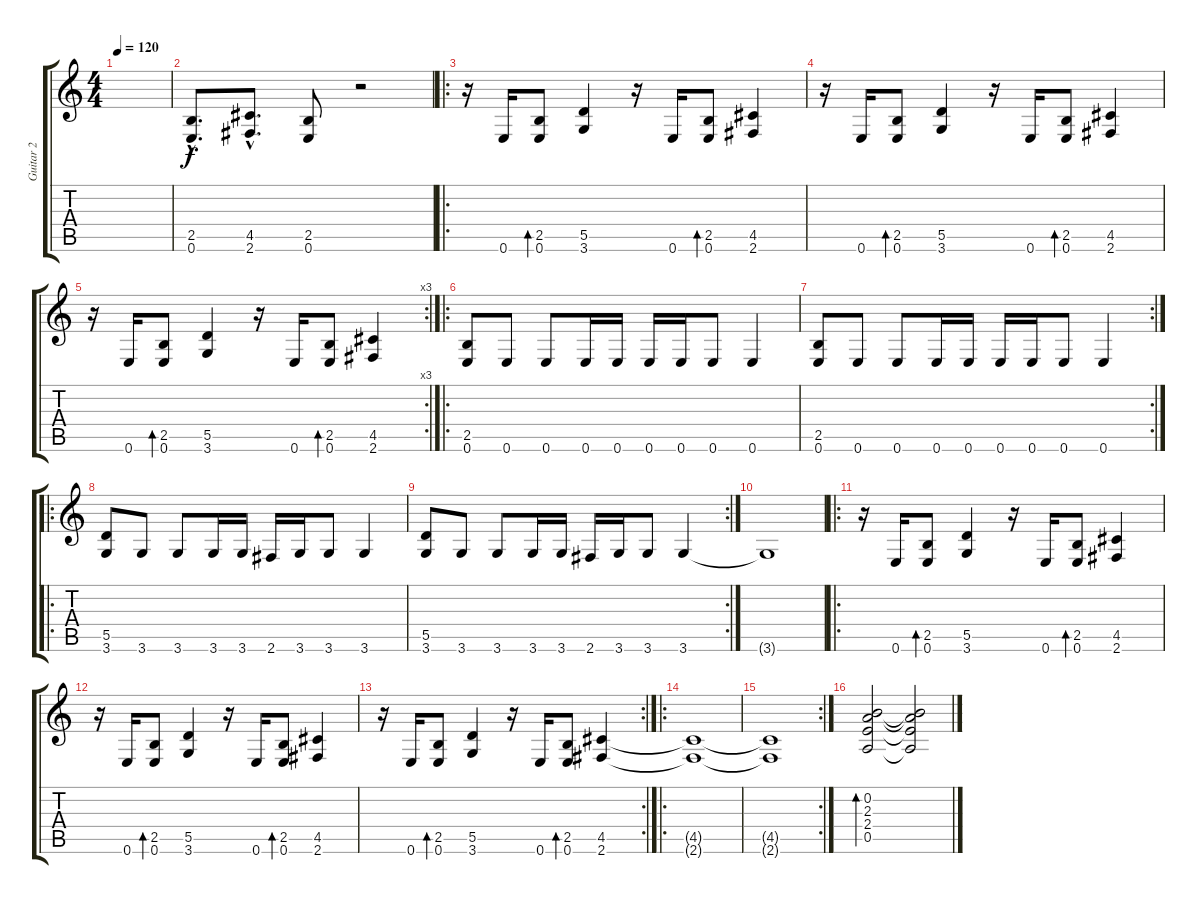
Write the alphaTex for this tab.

\track ("Guitar 2" "Guitar 2") {instrument distortionguitar}
\staff {score tabs}
\tuning (E4 B3 G3 D3 A2 E2) {hide}
\ts (4 4)
\tempo 120
\clef g2
\ks c
|
(2.5{hac} 0.6{hac}).8{d} (4.5{hac} 2.6{hac}).8{d} (2.5 0.6).8 r.2 |
\ro
r.16 0.6.16 (2.5 0.6).8{bd 480} (5.5 3.6).4 r.16 0.6.16 (2.5 0.6).8{bd 480} (4.5 2.6).4 |
r.16 0.6.16 (2.5 0.6).8{bd 480} (5.5 3.6).4 r.16 0.6.16 (2.5 0.6).8{bd 480} (4.5 2.6).4 |
\rc 3
r.16 0.6.16 (2.5 0.6).8{bd 480} (5.5 3.6).4 r.16 0.6.16 (2.5 0.6).8{bd 480} (4.5 2.6).4 |
\ro
(2.5 0.6).8 0.6.8 0.6.8 0.6.16 0.6.16 0.6.16 0.6.16 0.6.8 0.6.4 |
\rc 2
(2.5 0.6).8 0.6.8 0.6.8 0.6.16 0.6.16 0.6.16 0.6.16 0.6.8 0.6.4 |
\ro
(5.5 3.6).8 3.6.8 3.6.8 3.6.16 3.6.16 2.6.16 3.6.16 3.6.8 3.6.4 |
\rc 2
(5.5 3.6).8 3.6.8 3.6.8 3.6.16 3.6.16 2.6.16 3.6.16 3.6.8 3.6.4 |
3.6{t}.1 |
\ro
r.16 0.6.16 (2.5 0.6).8{bd 480} (5.5 3.6).4 r.16 0.6.16 (2.5 0.6).8{bd 480} (4.5 2.6).4 |
r.16 0.6.16 (2.5 0.6).8{bd 480} (5.5 3.6).4 r.16 0.6.16 (2.5 0.6).8{bd 480} (4.5 2.6).4 |
\rc 2
r.16 0.6.16 (2.5 0.6).8{bd 480} (5.5 3.6).4 r.16 0.6.16 (2.5 0.6).8{bd 480} (4.5 2.6).4 |
\ro
(4.5{t} 2.6{t}).1 |
\rc 2
(4.5{t} 2.6{t}).1 |
(0.2 2.3 2.4 0.5).2{bd 480} (0.2{t} 2.3{t} 2.4{t} 0.5{t}).2
